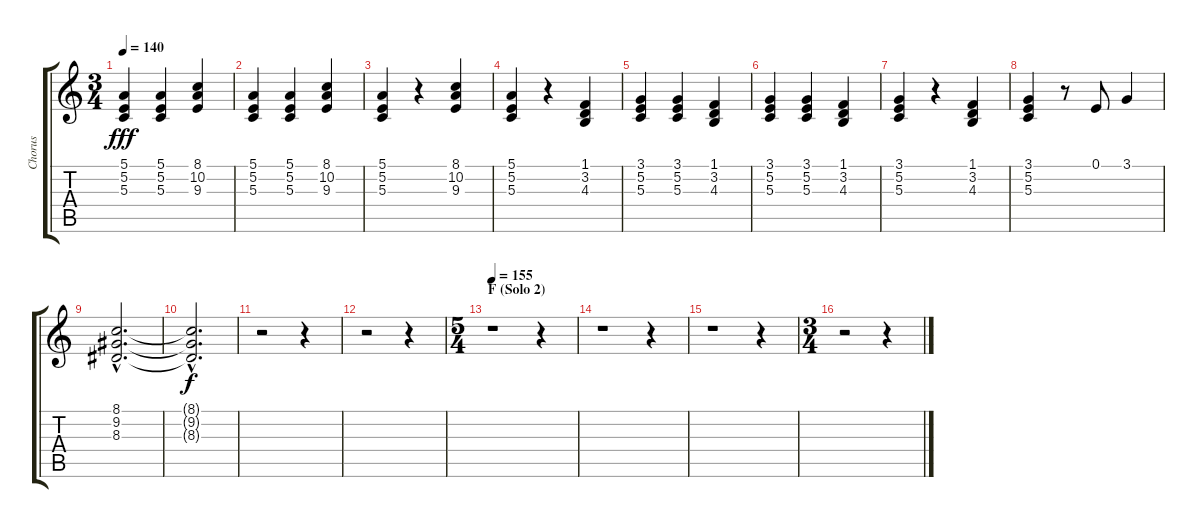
\track ("Chorus" "Chorus") {instrument synthvoice}
\staff {score tabs}
\tuning (E4 B3 G3 D3 A2 E2) {hide}
\ts (3 4)
\tempo 140
\clef g2
\ks c
(5.1 5.2 5.3).4{dy fff} (5.1 5.2 5.3).4 (8.1 10.2 9.3).4 |
(5.1 5.2 5.3).4 (5.1 5.2 5.3).4 (8.1 10.2 9.3).4 |
(5.1 5.2 5.3).4 r.4 (8.1 10.2 9.3).4 |
(5.1 5.2 5.3).4 r.4 (1.1 3.2 4.3).4 |
(3.1 5.2 5.3).4 (3.1 5.2 5.3).4 (1.1 3.2 4.3).4 |
(3.1 5.2 5.3).4 (3.1 5.2 5.3).4 (1.1 3.2 4.3).4 |
(3.1 5.2 5.3).4 r.4 (1.1 3.2 4.3).4 |
(3.1 5.2 5.3).4 r.8 0.1.8 3.1.4 |
(8.1{hac} 9.2{hac} 8.3{hac}).2{d} |
(8.1{hac t} 9.2{hac t} 8.3{hac t}).2{d dy f} |
r.2 r.4 |
r.2 r.4 |
\ts (5 4)
\section ("" "F (Solo 2)")
\tempo 155
r.1 r.4 |
r.1 r.4 |
r.1 r.4 |
\ts (3 4)
r.2 r.4
